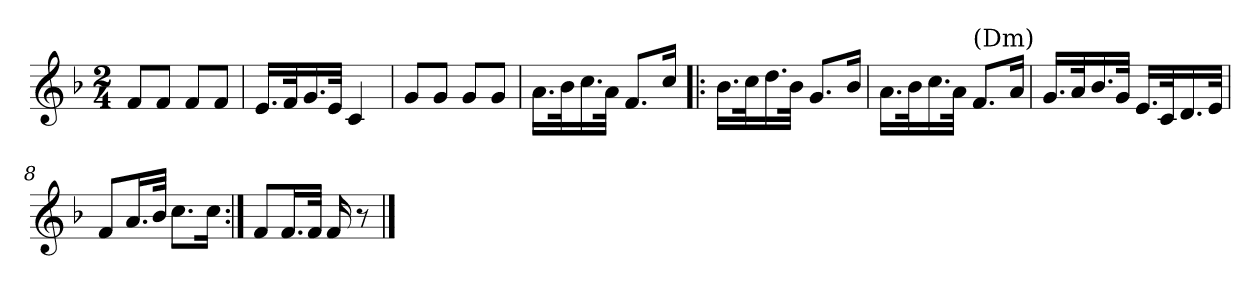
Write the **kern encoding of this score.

**kern
*part1
*staff1
*clefG2
*k[b-]
*F:
*M2/4
*MM84
=1
8f/L
8f/J
8f/L
8f/J
=2
16.e/LL
32f/K
16.g/
32e/JJk
4c/
=3
8g/L
8g/J
8g/L
8g/J
=4
16.a\LL
32b-\K
16.cc\
32a\JJk
8.f/L
16cc/Jk
=5!|:
16.b-\LL
32cc\K
16.dd\
32b-\JJk
8.g/L
16b-/Jk
=6
16.a\LL
32b-\K
16.cc\
32a\JJk
!LO:TX:a:t=(Dm)
8.f/L
16a/Jk
=7
16.g/LL
32a/K
16.b-/
32g/JJk
16.e/LL
32c/K
16.d/
32e/JJk
!!LO:LB:g=z
=8
8f/L
16.a/L
32b-/JJk
8.cc\L
16cc\Jk
=9:|!
8f/L
16.f/L
32f/JJk
16f/
8r
==
*-
